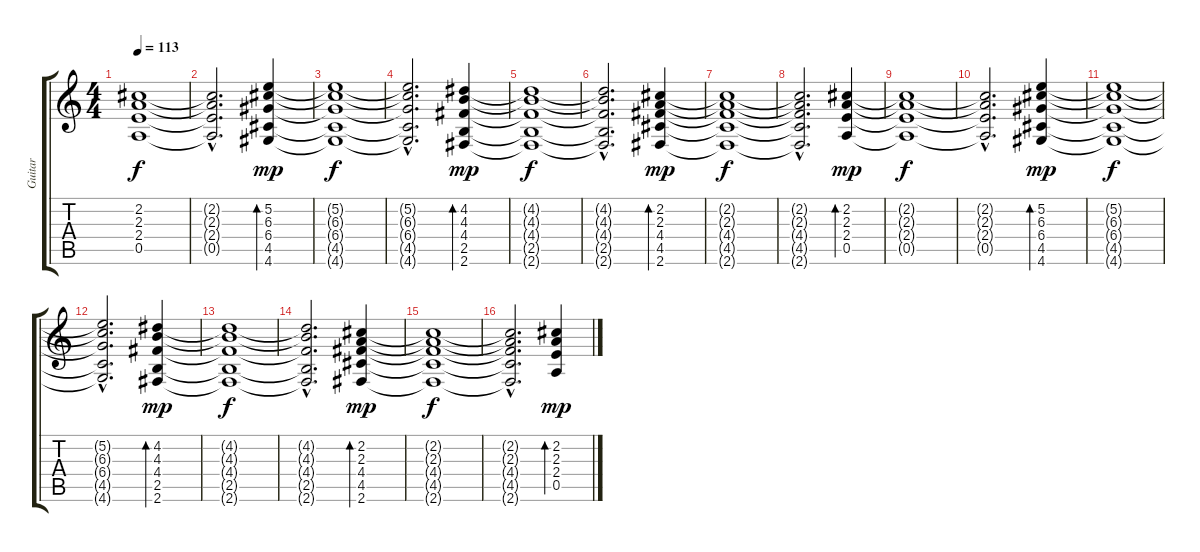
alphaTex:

\track ("Guitar" "Guitar") {instrument electricguitarjazz}
\staff {score tabs}
\tuning (E4 B3 G3 D3 A2 E2) {hide}
\ts (4 4)
\tempo 113
\clef g2
\ks c
(2.2{t} 2.3{t} 2.4{t} 0.5{t}).1{dy f} |
(2.2{hac t} 2.3{hac t} 2.4{hac t} 0.5{hac t}).2{d} (5.2 6.3 6.4 4.5 4.6).4{bd 60 dy mp} |
(5.2{t} 6.3{t} 6.4{t} 4.5{t} 4.6{t}).1{dy f} |
(5.2{hac t} 6.3{hac t} 6.4{hac t} 4.5{hac t} 4.6{hac t}).2{d} (4.2 4.3 4.4 2.5 2.6).4{bd 120 dy mp} |
(4.2{t} 4.3{t} 4.4{t} 2.5{t} 2.6{t}).1{dy f} |
(4.2{hac t} 4.3{hac t} 4.4{hac t} 2.5{hac t} 2.6{hac t}).2{d} (2.2 2.3 4.4 4.5 2.6).4{bd 240 dy mp} |
(2.2{t} 2.3{t} 4.4{t} 4.5{t} 2.6{t}).1{dy f} |
(2.2{hac t} 2.3{hac t} 4.4{hac t} 4.5{hac t} 2.6{hac t}).2{d} (2.2 2.3 2.4 0.5).4{bd 240 dy mp} |
(2.2{t} 2.3{t} 2.4{t} 0.5{t}).1{dy f} |
(2.2{hac t} 2.3{hac t} 2.4{hac t} 0.5{hac t}).2{d} (5.2 6.3 6.4 4.5 4.6).4{bd 60 dy mp} |
(5.2{t} 6.3{t} 6.4{t} 4.5{t} 4.6{t}).1{dy f} |
(5.2{hac t} 6.3{hac t} 6.4{hac t} 4.5{hac t} 4.6{hac t}).2{d} (4.2 4.3 4.4 2.5 2.6).4{bd 120 dy mp} |
(4.2{t} 4.3{t} 4.4{t} 2.5{t} 2.6{t}).1{dy f} |
(4.2{hac t} 4.3{hac t} 4.4{hac t} 2.5{hac t} 2.6{hac t}).2{d} (2.2 2.3 4.4 4.5 2.6).4{bd 240 dy mp} |
(2.2{t} 2.3{t} 4.4{t} 4.5{t} 2.6{t}).1{dy f} |
(2.2{hac t} 2.3{hac t} 4.4{hac t} 4.5{hac t} 2.6{hac t}).2{d} (2.2 2.3 2.4 0.5).4{bd 240 dy mp}
